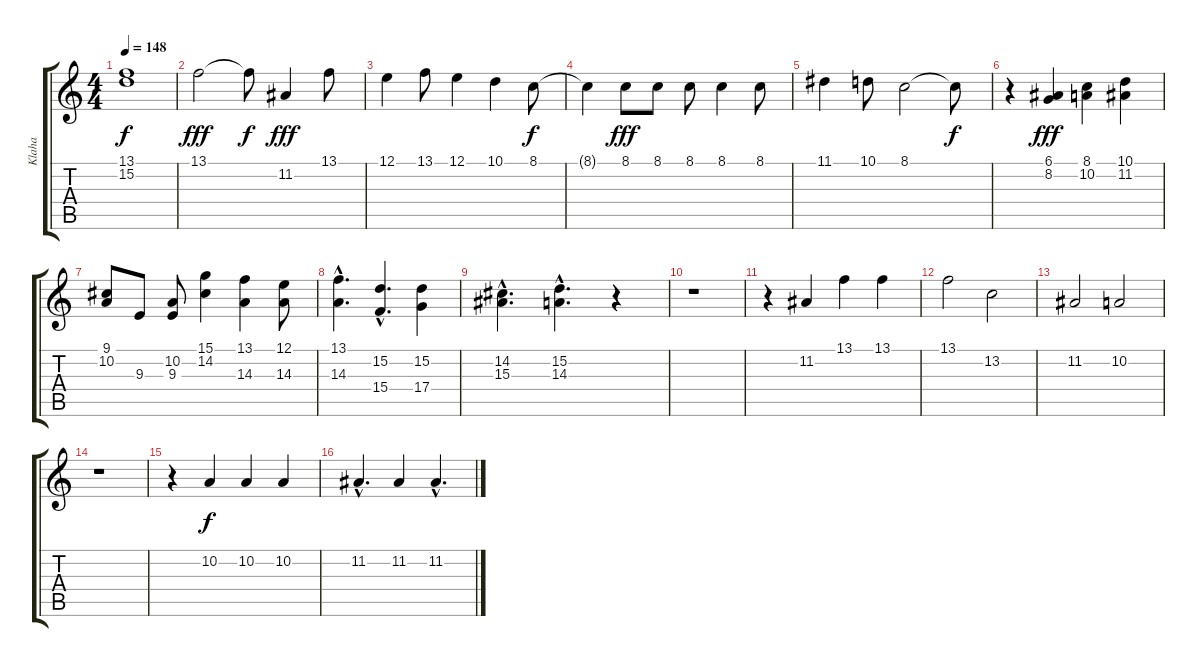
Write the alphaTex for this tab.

\track ("Klaha" "Klaha") {instrument flute}
\staff {score tabs}
\tuning (E4 B3 G3 D3 A2 E2) {hide}
\ts (4 4)
\tempo 148
\clef g2
\ks c
(13.1{t} 15.2{t}).1{dy f} |
13.1.2{dy fff} 13.1{t}.8{dy f} 11.2.4{dy fff} 13.1.8 |
12.1.4 13.1.8 12.1.4 10.1.4 8.1.8{dy f} |
8.1{t}.4 8.1.8{dy fff} 8.1.8 8.1.8 8.1.4 8.1.8 |
11.1.4 10.1.8 8.1.2 8.1{t}.8{dy f} |
r.4 (6.1 8.2).4{dy fff} (8.1 10.2).4 (10.1 11.2).4 |
(9.1 10.2).8 9.3.8 (10.2 9.3).8 (15.1 14.2).4 (13.1 14.3).4 (12.1 14.3).8 |
(13.1{hac} 14.3{hac}).4{d} (15.2{hac} 15.4{hac}).4{d} (15.2 17.4).4 |
(14.2{hac} 15.3{hac}).4{d} (15.2{hac} 14.3{hac}).4{d} r.4 |
r.1 |
r.4 11.2.4 13.1.4 13.1.4 |
13.1.2 13.2.2 |
11.2.2 10.2.2 |
r.1 |
r.4 10.2.4{dy f} 10.2.4 10.2.4 |
11.2{hac}.4{d} 11.2.4 11.2{hac}.4{d}
